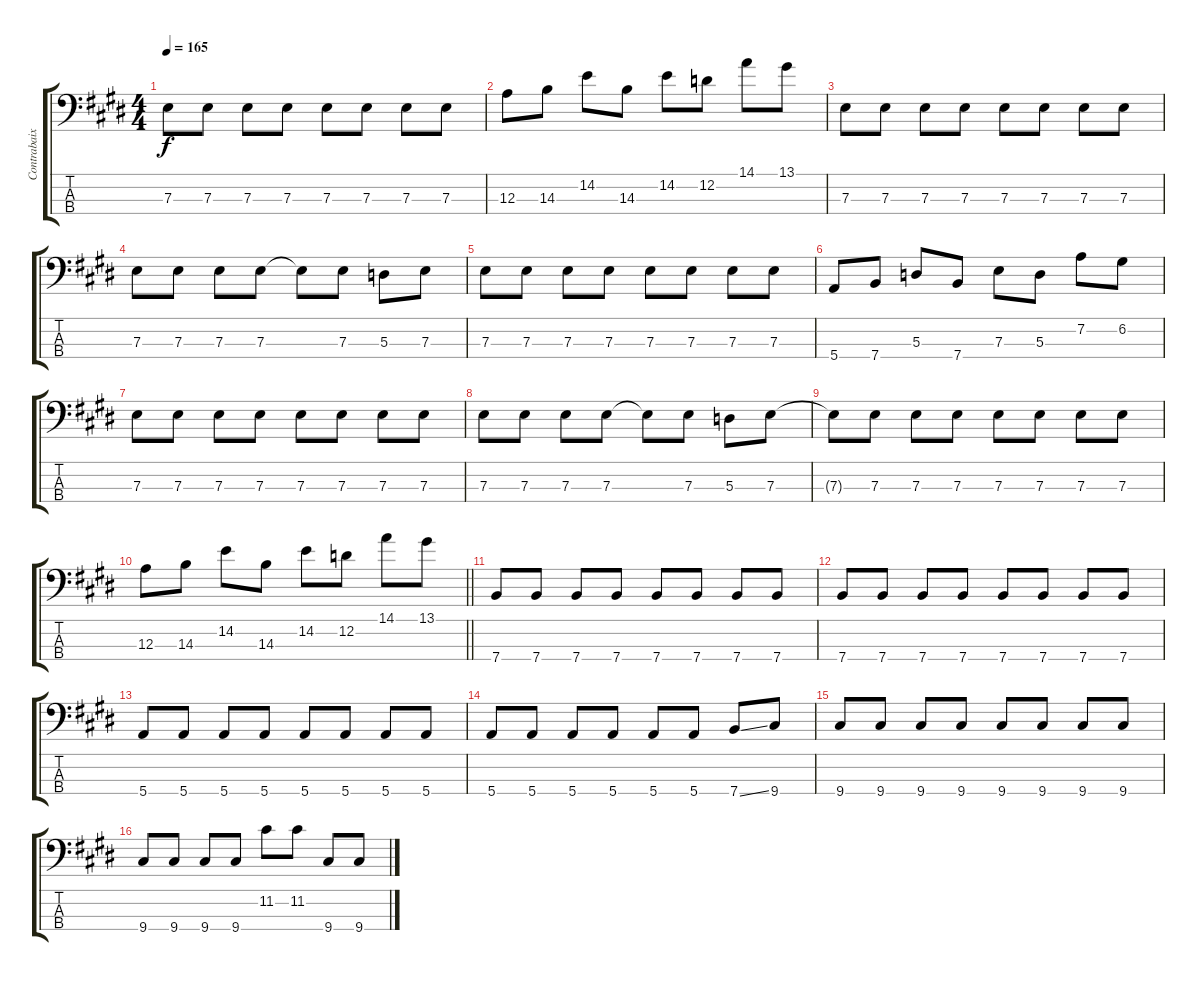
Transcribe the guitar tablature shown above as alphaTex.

\track ("Contrabaixo" "Contrabaix") {instrument electricbassfinger}
\staff {score tabs}
\tuning (G2 D2 A1 E1) {hide}
\ts (4 4)
\tempo 165
\clef f4
\ks e
7.3{t}.8{dy f} 7.3.8 7.3.8 7.3.8 7.3.8 7.3.8 7.3.8 7.3.8 |
12.3.8 14.3.8 14.2.8 14.3.8 14.2.8 12.2.8 14.1.8 13.1.8 |
7.3.8 7.3.8 7.3.8 7.3.8 7.3.8 7.3.8 7.3.8 7.3.8 |
7.3.8 7.3.8 7.3.8 7.3.8 7.3{t}.8 7.3.8 5.3.8 7.3.8 |
7.3.8 7.3.8 7.3.8 7.3.8 7.3.8 7.3.8 7.3.8 7.3.8 |
5.4.8 7.4.8 5.3.8 7.4.8 7.3.8 5.3.8 7.2.8 6.2.8 |
7.3.8 7.3.8 7.3.8 7.3.8 7.3.8 7.3.8 7.3.8 7.3.8 |
7.3.8 7.3.8 7.3.8 7.3.8 7.3{t}.8 7.3.8 5.3.8 7.3.8 |
7.3{t}.8 7.3.8 7.3.8 7.3.8 7.3.8 7.3.8 7.3.8 7.3.8 |
\barLineRight lightlight
12.3.8 14.3.8 14.2.8 14.3.8 14.2.8 12.2.8 14.1.8 13.1.8 |
7.4.8 7.4.8 7.4.8 7.4.8 7.4.8 7.4.8 7.4.8 7.4.8 |
7.4.8 7.4.8 7.4.8 7.4.8 7.4.8 7.4.8 7.4.8 7.4.8 |
5.4.8 5.4.8 5.4.8 5.4.8 5.4.8 5.4.8 5.4.8 5.4.8 |
5.4.8 5.4.8 5.4.8 5.4.8 5.4.8 5.4.8 7.4{ss}.8 9.4.8 |
9.4.8 9.4.8 9.4.8 9.4.8 9.4.8 9.4.8 9.4.8 9.4.8 |
9.4.8 9.4.8 9.4.8 9.4.8 11.2.8 11.2.8 9.4.8 9.4.8
